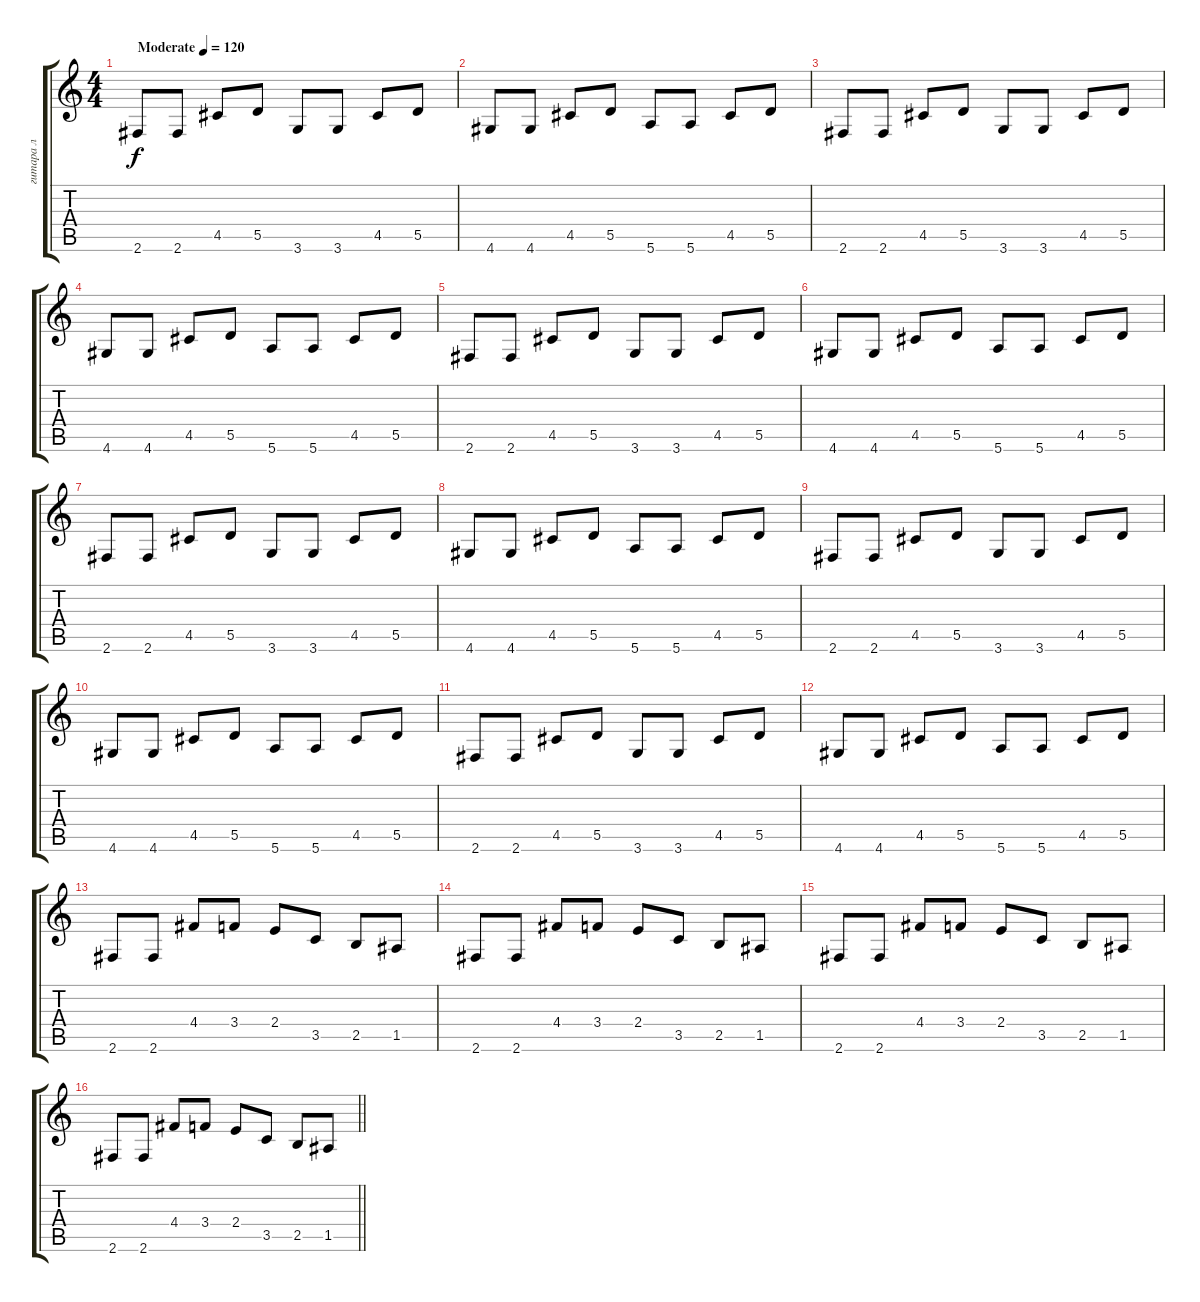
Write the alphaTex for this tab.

\track ("гитара л" "гитара л") {instrument overdrivenguitar}
\staff {score tabs}
\tuning (E4 B3 G3 D3 A2 E2) {hide}
\ts (4 4)
\tempo (120 "Moderate")
\clef g2
\ks c
2.6.8{dy f instrument electricguitarjazz} 2.6.8 4.5.8 5.5.8 3.6.8 3.6.8 4.5.8 5.5.8 |
4.6.8 4.6.8 4.5.8 5.5.8 5.6.8 5.6.8 4.5.8 5.5.8 |
2.6.8 2.6.8 4.5.8 5.5.8 3.6.8 3.6.8 4.5.8 5.5.8 |
4.6.8 4.6.8 4.5.8 5.5.8 5.6.8 5.6.8 4.5.8 5.5.8 |
2.6.8 2.6.8 4.5.8 5.5.8 3.6.8 3.6.8 4.5.8 5.5.8 |
4.6.8 4.6.8 4.5.8 5.5.8 5.6.8 5.6.8 4.5.8 5.5.8 |
2.6.8 2.6.8 4.5.8 5.5.8 3.6.8 3.6.8 4.5.8 5.5.8 |
4.6.8 4.6.8 4.5.8 5.5.8 5.6.8 5.6.8 4.5.8 5.5.8 |
2.6.8 2.6.8 4.5.8 5.5.8 3.6.8 3.6.8 4.5.8 5.5.8 |
4.6.8 4.6.8 4.5.8 5.5.8 5.6.8 5.6.8 4.5.8 5.5.8 |
2.6.8 2.6.8 4.5.8 5.5.8 3.6.8 3.6.8 4.5.8 5.5.8 |
4.6.8 4.6.8 4.5.8 5.5.8 5.6.8 5.6.8 4.5.8 5.5.8 |
2.6.8{instrument overdrivenguitar} 2.6.8 4.4.8 3.4.8 2.4.8 3.5.8 2.5.8 1.5.8 |
2.6.8 2.6.8 4.4.8 3.4.8 2.4.8 3.5.8 2.5.8 1.5.8 |
2.6.8 2.6.8 4.4.8 3.4.8 2.4.8 3.5.8 2.5.8 1.5.8 |
\barLineRight lightlight
2.6.8 2.6.8 4.4.8 3.4.8 2.4.8 3.5.8 2.5.8 1.5.8
